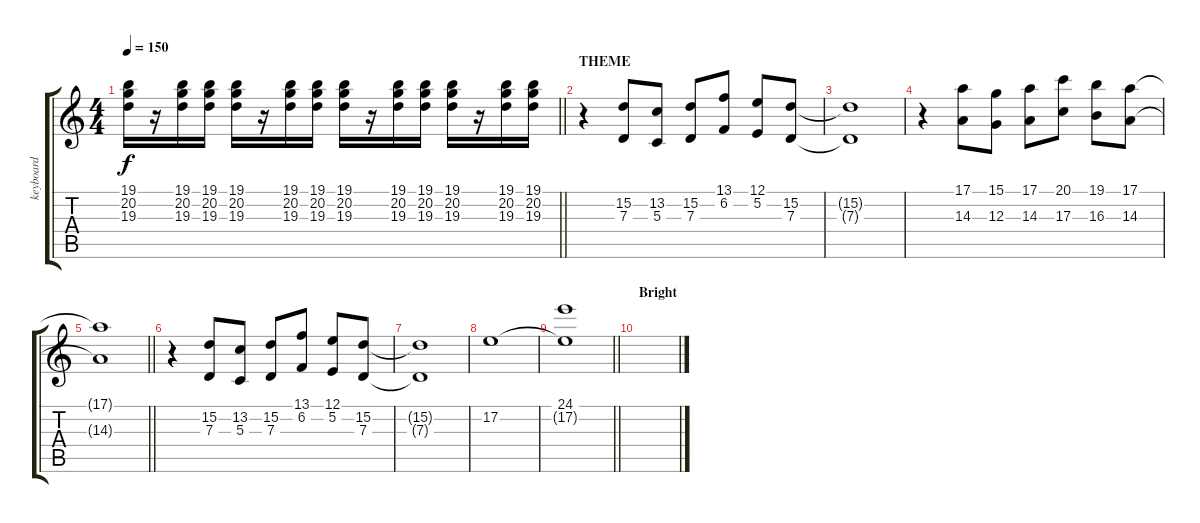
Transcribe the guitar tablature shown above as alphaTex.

\track ("keyboard" "keyboard") {instrument lead1square}
\staff {score tabs}
\tuning (E4 B3 G3 D3 A2 E2) {hide}
\ts (4 4)
\tempo 150
\clef g2
\barLineRight lightlight
\ks c
(19.1 20.2 19.3).16{dy f} r.16 (19.1 20.2 19.3).16 (19.1 20.2 19.3).16 (19.1 20.2 19.3).16 r.16 (19.1 20.2 19.3).16 (19.1 20.2 19.3).16 (19.1 20.2 19.3).16 r.16 (19.1 20.2 19.3).16 (19.1 20.2 19.3).16 (19.1 20.2 19.3).16 r.16 (19.1 20.2 19.3).16 (19.1 20.2 19.3).16 |
\section ("" "THEME")
r.4{volume 15} (15.2 7.3).8 (13.2 5.3).8 (15.2 7.3).8 (13.1 6.2).8 (12.1 5.2).8 (15.2 7.3).8 |
(15.2{t} 7.3{t}).1 |
r.4 (17.1 14.3).8 (15.1 12.3).8 (17.1 14.3).8 (20.1 17.3).8 (19.1 16.3).8 (17.1 14.3).8 |
\barLineRight lightlight
(17.1{t} 14.3{t}).1 |
r.4 (15.2 7.3).8 (13.2 5.3).8 (15.2 7.3).8 (13.1 6.2).8 (12.1 5.2).8 (15.2 7.3).8 |
(15.2{t} 7.3{t}).1 |
17.2.1 |
\barLineRight lightlight
(24.1 17.2{t}).1 |
\section ("" "Bright")
